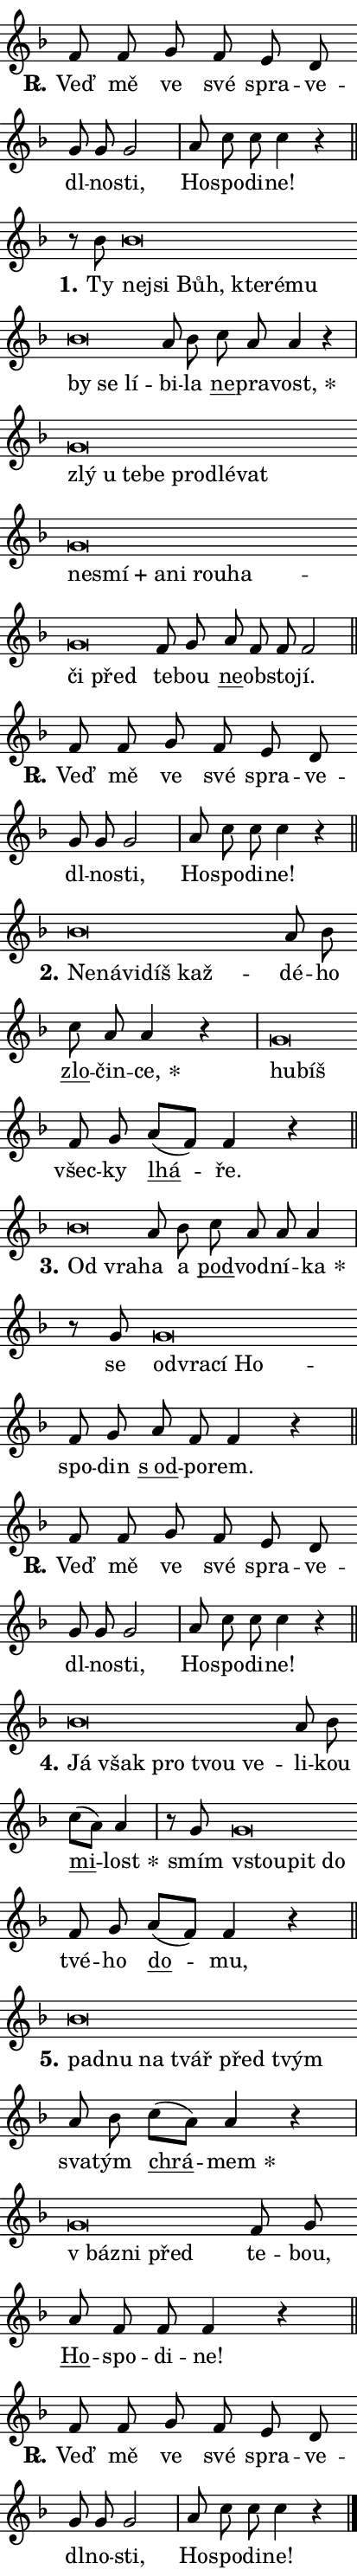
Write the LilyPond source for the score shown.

\version "2.24.0"
\header { tagline = "" }
\paper {
  indent = 0\cm
  top-margin = 0\cm
  right-margin = 0\cm
  bottom-margin = 0\cm
  left-margin = 0\cm
  paper-width = 7\cm
  page-breaking = #ly:one-page-breaking
  system-system-spacing.basic-distance = #11
  score-system-spacing.basic-distance = #11
  ragged-last = ##f
}


%% Author: Thomas Morley
%% https://lists.gnu.org/archive/html/lilypond-user/2020-05/msg00002.html
#(define (line-position grob)
"Returns position of @var[grob} in current system:
   @code{'start}, if at first time-step
   @code{'end}, if at last time-step
   @code{'middle} otherwise
"
  (let* ((col (ly:item-get-column grob))
         (ln (ly:grob-object col 'left-neighbor))
         (rn (ly:grob-object col 'right-neighbor))
         (col-to-check-left (if (ly:grob? ln) ln col))
         (col-to-check-right (if (ly:grob? rn) rn col))
         (break-dir-left
           (and
             (ly:grob-property col-to-check-left 'non-musical #f)
             (ly:item-break-dir col-to-check-left)))
         (break-dir-right
           (and
             (ly:grob-property col-to-check-right 'non-musical #f)
             (ly:item-break-dir col-to-check-right))))
        (cond ((eqv? 1 break-dir-left) 'start)
              ((eqv? -1 break-dir-right) 'end)
              (else 'middle))))

#(define (tranparent-at-line-position vctor)
  (lambda (grob)
  "Relying on @code{line-position} select the relevant enry from @var{vctor}.
Used to determine transparency,"
    (case (line-position grob)
      ((end) (not (vector-ref vctor 0)))
      ((middle) (not (vector-ref vctor 1)))
      ((start) (not (vector-ref vctor 2))))))

noteHeadBreakVisibility =
#(define-music-function (break-visibility)(vector?)
"Makes @code{NoteHead}s transparent relying on @var{break-visibility}"
#{
  \override NoteHead.transparent =
    #(tranparent-at-line-position break-visibility)
#})

#(define delete-ledgers-for-transparent-note-heads
  (lambda (grob)
    "Reads whether a @code{NoteHead} is transparent.
If so this @code{NoteHead} is removed from @code{'note-heads} from
@var{grob}, which is supposed to be @code{LedgerLineSpanner}.
As a result ledgers are not printed for this @code{NoteHead}"
    (let* ((nhds-array (ly:grob-object grob 'note-heads))
           (nhds-list
             (if (ly:grob-array? nhds-array)
                 (ly:grob-array->list nhds-array)
                 '()))
           ;; Relies on the transparent-property being done before
           ;; Staff.LedgerLineSpanner.after-line-breaking is executed.
           ;; This is fragile ...
           (to-keep
             (remove
               (lambda (nhd)
                 (ly:grob-property nhd 'transparent #f))
               nhds-list)))
      ;; TODO find a better method to iterate over grob-arrays, similiar
      ;; to filter/remove etc for lists
      ;; For now rebuilt from scratch
      (set! (ly:grob-object grob 'note-heads)  '())
      (for-each
        (lambda (nhd)
          (ly:pointer-group-interface::add-grob grob 'note-heads nhd))
        to-keep))))

hideNotes = {
  \noteHeadBreakVisibility #begin-of-line-visible
}
unHideNotes = {
  \noteHeadBreakVisibility #all-visible
}

% work-around for resetting accidentals
% https://lilypond.org/doc/v2.23/Documentation/notation/displaying-rhythms#unmetered-music
cadenzaMeasure = {
  \cadenzaOff
  \partial 1024 s1024
  \cadenzaOn
}

#(define-markup-command (accent layout props text) (markup?)
  "Underline accented syllable"
  (interpret-markup layout props
    #{\markup \override #'(offset . 4.3) \underline { #text }#}))

responsum = \markup \concat {
  "R" \hspace #-1.05 \path #0.1 #'((moveto 0 0.07) (lineto 0.9 0.8)) \hspace #0.05 "."
}

\layout {
    \context {
        \Staff
        \remove "Time_signature_engraver"
        \override LedgerLineSpanner.after-line-breaking = #delete-ledgers-for-transparent-note-heads
    }
    \context {
        \Voice {
            \override NoteHead.output-attributes = #'((class . "notehead"))
            \override Hairpin.height = #0.55
        }
    }
    \context {
        \Lyrics {
            \override StanzaNumber.output-attributes = #'((class . "stanzanumber"))
            \override LyricSpace.minimum-distance = #0.9
            \override LyricText.font-name = #"TeX Gyre Schola"
            \override LyricText.font-size = 1
            \override StanzaNumber.font-name = #"TeX Gyre Schola Bold"
            \override StanzaNumber.font-size = 1
        }
    }
}

% magnetic-lyrics.ily
%
%   written by
%     Jean Abou Samra <jean@abou-samra.fr>
%     Werner Lemberg <wl@gnu.org>
%
%   adapted by
%     Jiri Hon <jiri.hon@gmail.com>
%
% Version 2022-Apr-15

% https://www.mail-archive.com/lilypond-user@gnu.org/msg149350.html

#(define (Left_hyphen_pointer_engraver context)
   "Collect syllable-hyphen-syllable occurrences in lyrics and store
them in properties.  This engraver only looks to the left.  For
example, if the lyrics input is @code{foo -- bar}, it does the
following.

@itemize @bullet
@item
Set the @code{text} property of the @code{LyricHyphen} grob between
@q{foo} and @q{bar} to @code{foo}.

@item
Set the @code{left-hyphen} property of the @code{LyricText} grob with
text @q{foo} to the @code{LyricHyphen} grob between @q{foo} and
@q{bar}.
@end itemize

Use this auxiliary engraver in combination with the
@code{lyric-@/text::@/apply-@/magnetic-@/offset!} hook."
   (let ((hyphen #f)
         (text #f))
     (make-engraver
      (acknowledgers
       ((lyric-syllable-interface engraver grob source-engraver)
        (set! text grob)))
      (end-acknowledgers
       ((lyric-hyphen-interface engraver grob source-engraver)
        ;(when (not (grob::has-interface grob 'lyric-space-interface))
          (set! hyphen grob)));)
      ((stop-translation-timestep engraver)
       (when (and text hyphen)
         (ly:grob-set-object! text 'left-hyphen hyphen))
       (set! text #f)
       (set! hyphen #f)))))

#(define (lyric-text::apply-magnetic-offset! grob)
   "If the space between two syllables is less than the value in
property @code{LyricText@/.details@/.squash-threshold}, move the right
syllable to the left so that it gets concatenated with the left
syllable.

Use this function as a hook for
@code{LyricText@/.after-@/line-@/breaking} if the
@code{Left_@/hyphen_@/pointer_@/engraver} is active."
   (let ((hyphen (ly:grob-object grob 'left-hyphen #f)))
     (when hyphen
       (let ((left-text (ly:spanner-bound hyphen LEFT)))
         (when (grob::has-interface left-text 'lyric-syllable-interface)
           (let* ((common (ly:grob-common-refpoint grob left-text X))
                  (this-x-ext (ly:grob-extent grob common X))
                  (left-x-ext
                   (begin
                     ;; Trigger magnetism for left-text.
                     (ly:grob-property left-text 'after-line-breaking)
                     (ly:grob-extent left-text common X)))
                  ;; `delta` is the gap width between two syllables.
                  (delta (- (interval-start this-x-ext)
                            (interval-end left-x-ext)))
                  (details (ly:grob-property grob 'details))
                  (threshold (assoc-get 'squash-threshold details 0.2)))
             (when (< delta threshold)
               (let* (;; We have to manipulate the input text so that
                      ;; ligatures crossing syllable boundaries are not
                      ;; disabled.  For languages based on the Latin
                      ;; script this is essentially a beautification.
                      ;; However, for non-Western scripts it can be a
                      ;; necessity.
                      (lt (ly:grob-property left-text 'text))
                      (rt (ly:grob-property grob 'text))
                      (is-space (grob::has-interface hyphen 'lyric-space-interface))
                      (space (if is-space " " ""))
                      (space-markup (grob-interpret-markup grob " "))
                      (space-size (interval-length (ly:stencil-extent space-markup X)))
                      (extra-delta (if is-space space-size 0))
                      ;; Append new syllable.
                      (ltrt-space (if (and (string? lt) (string? rt))
                                (string-append lt space rt)
                                (make-concat-markup (list lt space rt))))
                      ;; Right-align `ltrt` to the right side.
                      (ltrt-space-markup (grob-interpret-markup
                               grob
                               (make-translate-markup
                                (cons (interval-length this-x-ext) 0)
                                (make-right-align-markup ltrt-space)))))
                 (begin
                   ;; Don't print `left-text`.
                   (ly:grob-set-property! left-text 'stencil #f)
                   ;; Set text and stencil (which holds all collected
                   ;; syllables so far) and shift it to the left.
                   (ly:grob-set-property! grob 'text ltrt-space)
                   (ly:grob-set-property! grob 'stencil ltrt-space-markup)
                   (ly:grob-translate-axis! grob (- (- delta extra-delta)) X))))))))))


#(define (lyric-hyphen::displace-bounds-first grob)
   ;; Make very sure this callback isn't triggered too early.
   (let ((left (ly:spanner-bound grob LEFT))
         (right (ly:spanner-bound grob RIGHT)))
     (ly:grob-property left 'after-line-breaking)
     (ly:grob-property right 'after-line-breaking)
     (ly:lyric-hyphen::print grob)))

squashThreshold = #0.4

\layout {
  \context {
    \Lyrics
    \consists #Left_hyphen_pointer_engraver
    \override LyricText.after-line-breaking =
      #lyric-text::apply-magnetic-offset!
    \override LyricHyphen.stencil = #lyric-hyphen::displace-bounds-first
    \override LyricText.details.squash-threshold = \squashThreshold
    \override LyricHyphen.minimum-distance = 0
    \override LyricHyphen.minimum-length = \squashThreshold
  }
}

squash = \override LyricText.details.squash-threshold = 9999
unSquash = \override LyricText.details.squash-threshold = \squashThreshold

left = \override LyricText.self-alignment-X = #LEFT
unLeft = \revert LyricText.self-alignment-X

starOffset = #(lambda (grob) 
                (let ((x_offset (ly:self-alignment-interface::aligned-on-x-parent grob)))
                  (if (= x_offset 0) 0 (+ x_offset 1.2))))

star = #(define-music-function (syllable)(string?)
"Append star separator at the end of a syllable"
#{
  \once \override LyricText.X-offset = #starOffset
  \lyricmode { \markup {
    #syllable
    \override #'((font-name . "TeX Gyre Schola Bold")) \hspace #0.2 \lower #0.65 \larger "*"
  } }
#})

starAccent = #(define-music-function (syllable)(string?)
"Append star separator at the end of a syllable and make accent"
#{
  \once \override LyricText.X-offset = #starOffset
  \lyricmode { \markup {
    \accent #syllable
    \override #'((font-name . "TeX Gyre Schola Bold")) \hspace #0.2 \lower #0.65 \larger "*"
  } }
#})

breath = #(define-music-function (syllable)(string?)
"Append breathing indicator at the end of a syllable"
#{
  \lyricmode { \markup { #syllable "+" } }
#})

optionalBreath = #(define-music-function (syllable)(string?)
"Append optional breathing indicator at the end of a syllable"
#{
  \lyricmode { \markup { #syllable "(+)" } }
#})


\score {
    <<
        \new Voice = "melody" { \cadenzaOn \key f \major \relative { f'8 f g f e d \bar "" g g g2 \cadenzaMeasure \bar "|" a8 c c c4 r \cadenzaMeasure \bar "||" \break } }
        \new Lyrics \lyricsto "melody" { \lyricmode { \set stanza = \responsum
Veď mě ve své spra -- ve -- dl -- no -- sti, Ho -- spo -- di -- ne! } }
    >>
    \layout {}
}

\score {
    <<
        \new Voice = "melody" { \cadenzaOn \key f \major \relative { r8 bes'8 bes\breve*1/16 \hideNotes \breve*1/16 \bar "" \breve*1/16 \bar "" \breve*1/16 \bar "" \breve*1/16 \bar "" \breve*1/16 \bar "" \breve*1/16 \bar "" \breve*1/16 \breve*1/16 \bar "" \unHideNotes a8 bes \bar "" c a a4 r \cadenzaMeasure \bar "|" g\breve*1/16 \hideNotes \breve*1/16 \bar "" \breve*1/16 \bar "" \breve*1/16 \bar "" \breve*1/16 \bar "" \breve*1/16 \bar "" \breve*1/16 \bar "" \breve*1/16 \bar "" \breve*1/16 \bar "" \breve*1/16 \bar "" \breve*1/16 \bar "" \breve*1/16 \bar "" \breve*1/16 \bar "" \breve*1/16 \breve*1/16 \bar "" \unHideNotes f8 g \bar "" a f f f2 \cadenzaMeasure \bar "||" \break } }
        \new Lyrics \lyricsto "melody" { \lyricmode { \set stanza = "1."
Ty \left nej -- \squash si Bůh, kte -- ré -- mu by se lí -- \unLeft \unSquash bi -- la \markup \accent ne -- pra -- \star vost, \left zlý \squash u te -- be pro -- dlé -- vat ne -- \breath "smí" a -- ni rou -- ha -- či před \unLeft \unSquash te -- bou \markup \accent ne -- ob -- sto -- jí. } }
    >>
    \layout {}
}

\score {
    <<
        \new Voice = "melody" { \cadenzaOn \key f \major \relative { f'8 f g f e d \bar "" g g g2 \cadenzaMeasure \bar "|" a8 c c c4 r \cadenzaMeasure \bar "||" \break } }
        \new Lyrics \lyricsto "melody" { \lyricmode { \set stanza = \responsum
Veď mě ve své spra -- ve -- dl -- no -- sti, Ho -- spo -- di -- ne! } }
    >>
    \layout {}
}

\score {
    <<
        \new Voice = "melody" { \cadenzaOn \key f \major \relative { bes'\breve*1/16 \hideNotes \breve*1/16 \bar "" \breve*1/16 \bar "" \breve*1/16 \breve*1/16 \bar "" \unHideNotes a8 bes \bar "" c a a4 r \cadenzaMeasure \bar "|" g\breve*1/16 \hideNotes \breve*1/16 \bar "" \unHideNotes f8 g \bar "" a[( f)] f4 r \cadenzaMeasure \bar "||" \break } }
        \new Lyrics \lyricsto "melody" { \lyricmode { \set stanza = "2."
\left Ne -- \squash ná -- vi -- díš kaž -- \unLeft \unSquash dé -- ho \markup \accent zlo -- čin -- \star ce, \left hu -- \squash bíš \unLeft \unSquash všec -- ky \markup \accent lhá -- ře. } }
    >>
    \layout {}
}

\score {
    <<
        \new Voice = "melody" { \cadenzaOn \key f \major \relative { bes'\breve*1/16 \hideNotes \breve*1/16 \bar "" \unHideNotes a8 bes \bar "" c a a a4 \cadenzaMeasure \bar "|" r8 g8 g\breve*1/16 \hideNotes \breve*1/16 \bar "" \breve*1/16 \breve*1/16 \bar "" \unHideNotes f8 g \bar "" a f f4 r \cadenzaMeasure \bar "||" \break } }
        \new Lyrics \lyricsto "melody" { \lyricmode { \set stanza = "3."
\left Od \squash vra -- \unLeft \unSquash ha a \markup \accent pod -- vod -- ní -- \star ka se \left od -- \squash vra -- cí Ho -- \unLeft \unSquash spo -- din \markup \accent "s od" -- po -- rem. } }
    >>
    \layout {}
}

\score {
    <<
        \new Voice = "melody" { \cadenzaOn \key f \major \relative { f'8 f g f e d \bar "" g g g2 \cadenzaMeasure \bar "|" a8 c c c4 r \cadenzaMeasure \bar "||" \break } }
        \new Lyrics \lyricsto "melody" { \lyricmode { \set stanza = \responsum
Veď mě ve své spra -- ve -- dl -- no -- sti, Ho -- spo -- di -- ne! } }
    >>
    \layout {}
}

\score {
    <<
        \new Voice = "melody" { \cadenzaOn \key f \major \relative { bes'\breve*1/16 \hideNotes \breve*1/16 \bar "" \breve*1/16 \bar "" \breve*1/16 \breve*1/16 \bar "" \unHideNotes a8 bes \bar "" c[( a)] a4 \cadenzaMeasure \bar "|" r8 g8 g\breve*1/16 \hideNotes \breve*1/16 \breve*1/16 \bar "" \unHideNotes f8 g \bar "" a[( f)] f4 r \cadenzaMeasure \bar "||" \break } }
        \new Lyrics \lyricsto "melody" { \lyricmode { \set stanza = "4."
\left Já \squash však pro tvou ve -- \unLeft \unSquash li -- kou \markup \accent mi -- \star lost smím \left vstou -- \squash pit do \unLeft \unSquash tvé -- ho \markup \accent do -- mu, } }
    >>
    \layout {}
}

\score {
    <<
        \new Voice = "melody" { \cadenzaOn \key f \major \relative { bes'\breve*1/16 \hideNotes \breve*1/16 \bar "" \breve*1/16 \bar "" \breve*1/16 \bar "" \breve*1/16 \breve*1/16 \bar "" \unHideNotes a8 bes \bar "" c[( a)] a4 r \cadenzaMeasure \bar "|" g\breve*1/16 \hideNotes \breve*1/16 \breve*1/16 \bar "" \unHideNotes f8 g \bar "" a f f f4 r \cadenzaMeasure \bar "||" \break } }
        \new Lyrics \lyricsto "melody" { \lyricmode { \set stanza = "5."
\left pad -- \squash nu na tvář před tvým \unLeft \unSquash sva -- tým \markup \accent chrá -- \star mem \left "v báz" -- \squash ni před \unLeft \unSquash te -- bou, \markup \accent Ho -- spo -- di -- ne! } }
    >>
    \layout {}
}

\score {
    <<
        \new Voice = "melody" { \cadenzaOn \key f \major \relative { f'8 f g f e d \bar "" g g g2 \cadenzaMeasure \bar "|" a8 c c c4 r \cadenzaMeasure \bar "||" \break } \bar "|." }
        \new Lyrics \lyricsto "melody" { \lyricmode { \set stanza = \responsum
Veď mě ve své spra -- ve -- dl -- no -- sti, Ho -- spo -- di -- ne! } }
    >>
    \layout {}
}
